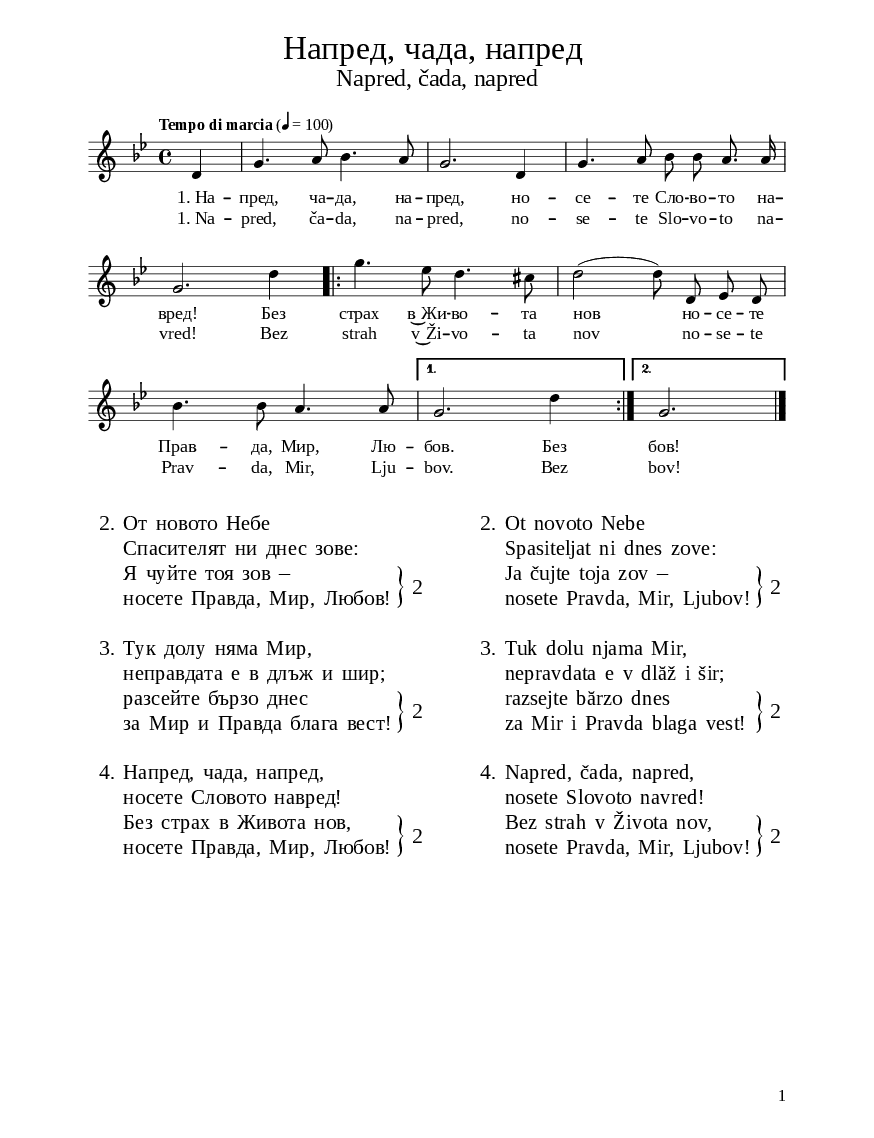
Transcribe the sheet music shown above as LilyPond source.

\version "2.24.1"

% include paper part and global functions
\include "include/globals.ily"

"rightBraces048" = \markup {
  \column {
    % repeat braces
    \translate #'(0 . -5.5 )
    \right-brace #20

    \translate #'(0 . -10.0 )
    \right-brace #20

    \translate #'(0 . -10.0 )
    \right-brace #20
  }
  \column {
    % repeat numbers
    \translate #'(0 . -6.1 )
    2

    \translate #'(0 . -12.0 )
    2

    \translate #'(0 . -12.0 )
    2
  }
}

\bookpart {
  \label #'ref048
  \tocItem \markup "Напред, чада, напред – Napred, čada, napred"
  \include "include/bookpart-paper.ily"
  \score {
    \include "include/score-layout.ily"

    \new Voice \absolute  {
      \clef treble
      \key g \minor
      \time 4/4
      \tempoFunc "Tempo di marcia" 4 "100"
      \autoBeamOff
      \partial 4
      \autoBeamOff
      d'4 | g'4. a'8 bes'4. a'8 | g'2. d'4 | g'4. a'8 bes'8 bes'8 a'8. a'16| \break
      g'2. d''4 | \repeat volta 2 {
        g''4. es''8 d''4. cis''8 | d''2 ( d''8 ) d'8 es'8 d'8 | \break
        bes'4. bes'8 a'4. a'8 |
      } \alternative  { { g'2. d''4 | }  { g'2. } } \bar "|."
    }

    \addlyrics {
      "1. На" -- пред, ча -- да, на -- пред, но -- се -- те Сло -- во -- то на --
      вред! Без страх в~Жи -- во -- та нов но -- се -- те
      Прав -- да, Мир, Лю -- бов. Без бов!
    }

     \addlyrics {
      "1. Na" -- pred, ča -- da, na -- pred, no -- se -- te Slo -- vo -- to na --
      vred! Bez strah v~Ži -- vo -- ta nov no -- se -- te
      Prav -- da, Mir, Lju -- bov. Bez bov!
    }



    \header {
      title = \titleFunc "Напред, чада, напред " "Napred, čada, napred"
    }

    \midi{}

  } % score

  \markup \fontsize #bgCoupletFontSize {
    \hspace #1
    \override #`(baseline-skip . ,bgCoupletBaselineSkip)
    \column {
      \line {   2. От новото Небе }

      \line {   "   " Спасителят ни днес зове: }

      \line {   "   " Я чуйте тоя зов –}

      \line {   "   " носете Правда, Мир, Любов!}

      \line {   "   "}

      \line {   3.  Тук долу няма Mир,}

      \line {   "   " неправдата е в длъж и шир;}

      \line {   "   " разсейте бързо днес }

      \line {   "   " за Мир и Правда блага вест!}

      \line {   "   "}

      \line {   4.  Напред, чада, напред,}

      \line {   "   " носете Словото навред!}

      \line {   "   " Без страх в Живота нов,}

      \line {   "   " носете Правда, Мир, Любов!}
    }  \"rightBraces048"

    \hspace #5
    \override #`(baseline-skip . ,bgCoupletBaselineSkip)
  \column {
      \line {   2. Ot novoto Nebe }

      \line {   "   " Spasiteljat ni dnes zove: }

      \line {   "   " Ja čujte toja zov –}

      \line {   "   " nosete Pravda, Mir, Ljubov!}

      \line {   "   "}

      \line {   3.  Tuk dolu njama Mir,}

      \line {   "   " nepravdata e v dlăž i šir;}

      \line {   "   " razsejte bărzo dnes }

      \line {   "   " za Mir i Pravda blaga vest!}

      \line {   "   "}

      \line {   4.  Napred, čada, napred,}

      \line {   "   " nosete Slovoto navred!}

      \line {   "   " Bez strah v Života nov,}

      \line {   "   " nosete Pravda, Mir, Ljubov!}
    }  %column
    \"rightBraces048"
  } % markup

  \pageBreak

  % include foreign translation(s) of the song
  \version "2.20.0"

\markup \fill-line { \fontsize #6 "Vorwärts, Kinder, vorwärts" }
\markup \null
\markup \null
\markup \fontsize #+2.5 {
  \hspace #12
  \override #'(baseline-skip . 2)
  \column {
    \line { " " }

    \line { 1. Vorwärts, Kinder, vorwärts,}
    \line { "   "bringt das Wort überall hin! }

    \line { "   "Bringt ohne Angst vor dem neuen Leben }

    \line { "   "Gerechtigkeit, Frieden und Liebe!}


    \line { " " }
    \line { 2. Vom neuen Himmel aus}

    \line { "   "ruft uns heute der Erlöser.}

    \line { "   "Hört diesen Ruf, }

    \line { "   "bringt Gerechtigkeit, Frieden und Liebe!}


    \line { " " }
    \line { 3. Hier unten gibt es keinen Frieden, }

    \line { "   "Ungerechtigkeit ist weit und breit.}

    \line { "   "Verbreitet heute schnell }

    \line { "   "die gute Nachricht von Frieden und Gerechtigkeit!}

    \line { " " }
    \line { 4. Vorwärts, Kinder, vorwärts,}

    \line { "   "bringt das Wort überall hin! }

    \line { "   "Bringt ohne Angst vor dem neuen Leben }

    \line { "   "Gerechtigkeit, Frieden und Liebe!}
  }
}


} % bookpart
